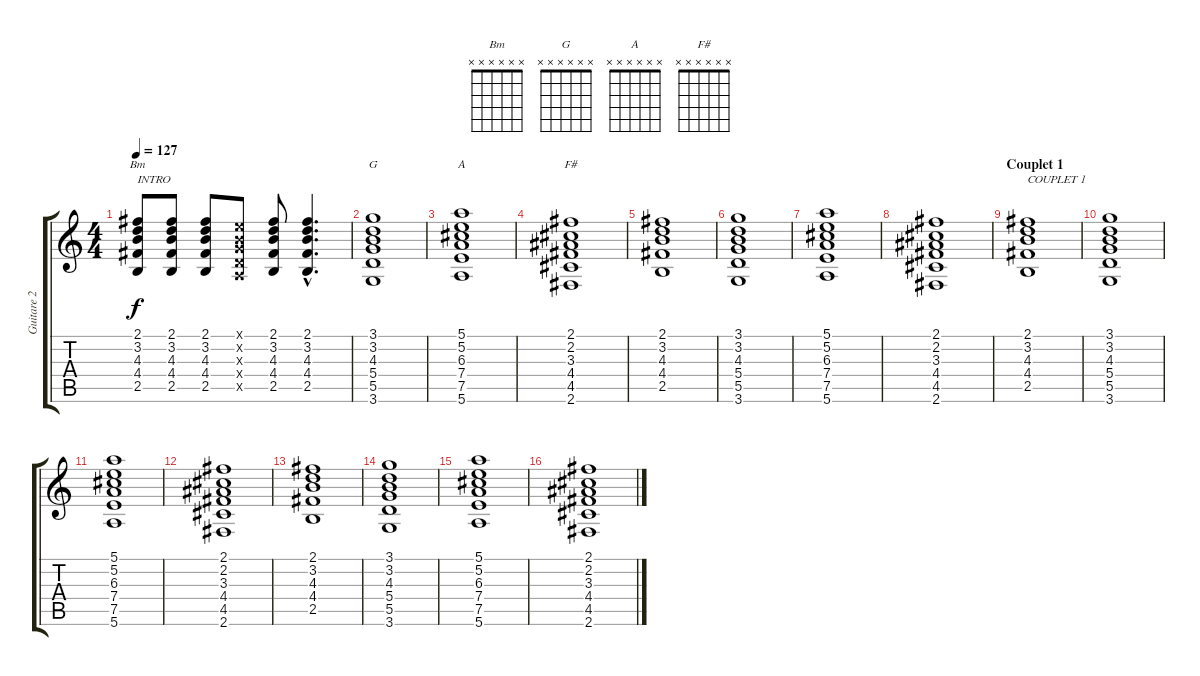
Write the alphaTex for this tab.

\track ("Guitare 2" "Guitare 2") {instrument overdrivenguitar}
\staff {score tabs}
\tuning (E4 B3 G3 D3 A2 E2) {hide}
\chord ("Bm" x x x x x x)
\chord ("G" x x x x x x)
\chord ("A" x x x x x x)
\chord ("F#" x x x x x x)
\ts (4 4)
\tempo 127
\clef g2
\ks c
(2.1 3.2 4.3 4.4 2.5).8{ch "Bm" txt "INTRO" dy f instrument overdrivenguitar} (2.1 3.2 4.3 4.4 2.5).8 (2.1 3.2 4.3 4.4 2.5).8 (0.1{x} 0.2{x} 0.3{x} 0.4{x} 0.5{x}).8 (2.1 3.2 4.3 4.4 2.5).8 (2.1{hac} 3.2{hac} 4.3{hac} 4.4{hac} 2.5{hac}).4{d} |
(3.1 3.2 4.3 5.4 5.5 3.6).1{ch "G"} |
(5.1 5.2 6.3 7.4 7.5 5.6).1{ch "A"} |
(2.1 2.2 3.3 4.4 4.5 2.6).1{ch "F#"} |
(2.1 3.2 4.3 4.4 2.5).1 |
(3.1 3.2 4.3 5.4 5.5 3.6).1 |
(5.1 5.2 6.3 7.4 7.5 5.6).1 |
(2.1 2.2 3.3 4.4 4.5 2.6).1 |
\section ("" "Couplet 1")
(2.1 3.2 4.3 4.4 2.5).1{txt "COUPLET 1"} |
(3.1 3.2 4.3 5.4 5.5 3.6).1 |
(5.1 5.2 6.3 7.4 7.5 5.6).1 |
(2.1 2.2 3.3 4.4 4.5 2.6).1 |
(2.1 3.2 4.3 4.4 2.5).1 |
(3.1 3.2 4.3 5.4 5.5 3.6).1 |
(5.1 5.2 6.3 7.4 7.5 5.6).1 |
(2.1 2.2 3.3 4.4 4.5 2.6).1
